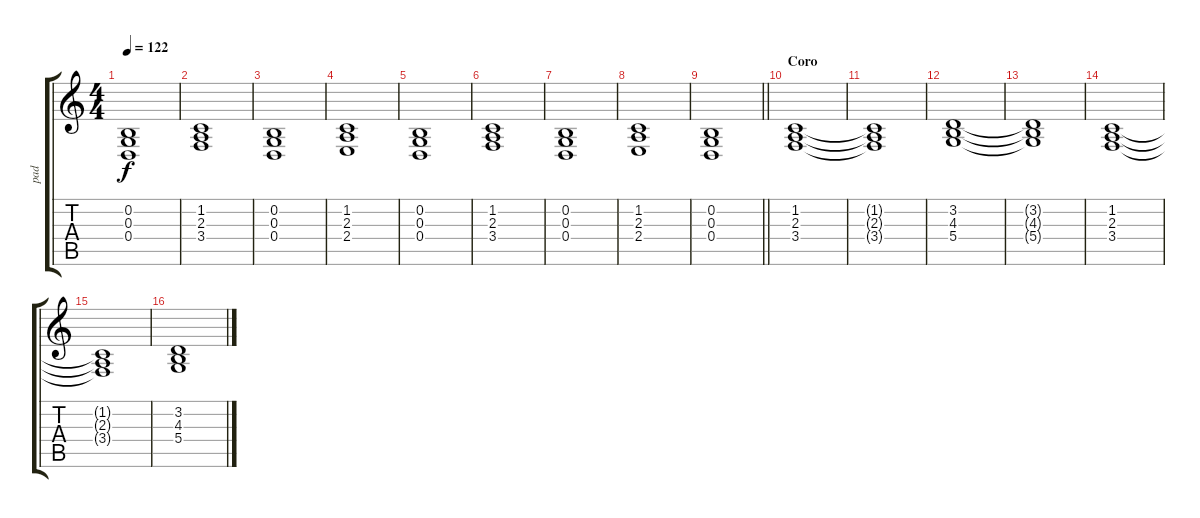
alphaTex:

\track ("pad" "pad") {instrument fx6goblins}
\staff {score tabs}
\tuning (E4 B3 G3 D3 A2 E2) {hide}
\ts (4 4)
\tempo 122
\clef g2
\ks c
(0.2 0.3 0.4).1{dy f} |
(1.2 2.3 3.4).1 |
(0.2 0.3 0.4).1 |
(1.2 2.3 2.4).1 |
(0.2 0.3 0.4).1 |
(1.2 2.3 3.4).1 |
(0.2 0.3 0.4).1 |
(1.2 2.3 2.4).1 |
\barLineRight lightlight
(0.2 0.3 0.4).1 |
\section ("" "Coro")
(1.2 2.3 3.4).1 |
(1.2{t} 2.3{t} 3.4{t}).1 |
(3.2 4.3 5.4).1 |
(3.2{t} 4.3{t} 5.4{t}).1 |
(1.2 2.3 3.4).1 |
(1.2{t} 2.3{t} 3.4{t}).1 |
(3.2 4.3 5.4).1
